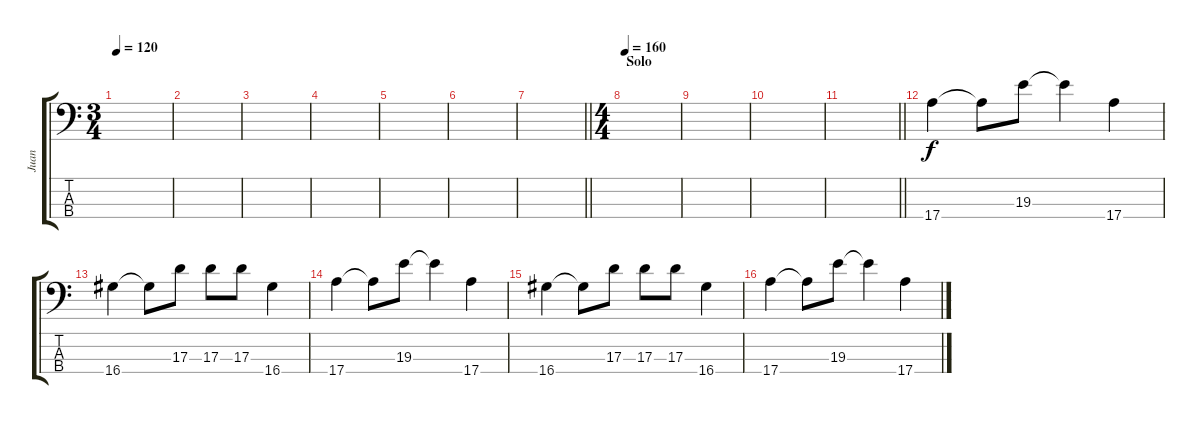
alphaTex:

\track ("Juan" "Juan") {instrument electricbassfinger}
\staff {score tabs}
\tuning (G2 D2 A1 E1) {hide}
\ts (3 4)
\tempo 120
\clef f4
\ks c
|
|
|
|
|
|
\barLineRight lightlight
|
\ts (4 4)
\section ("" "Solo")
\tempo 160
|
|
|
\barLineRight lightlight
|
17.4.4 17.4{t}.8 19.3.8 19.3{t}.4 17.4.4 |
16.4.4 16.4{t}.8 17.3.8 17.3.8 17.3.8 16.4.4 |
17.4.4 17.4{t}.8 19.3.8 19.3{t}.4 17.4.4 |
16.4.4 16.4{t}.8 17.3.8 17.3.8 17.3.8 16.4.4 |
17.4.4 17.4{t}.8 19.3.8 19.3{t}.4 17.4.4
